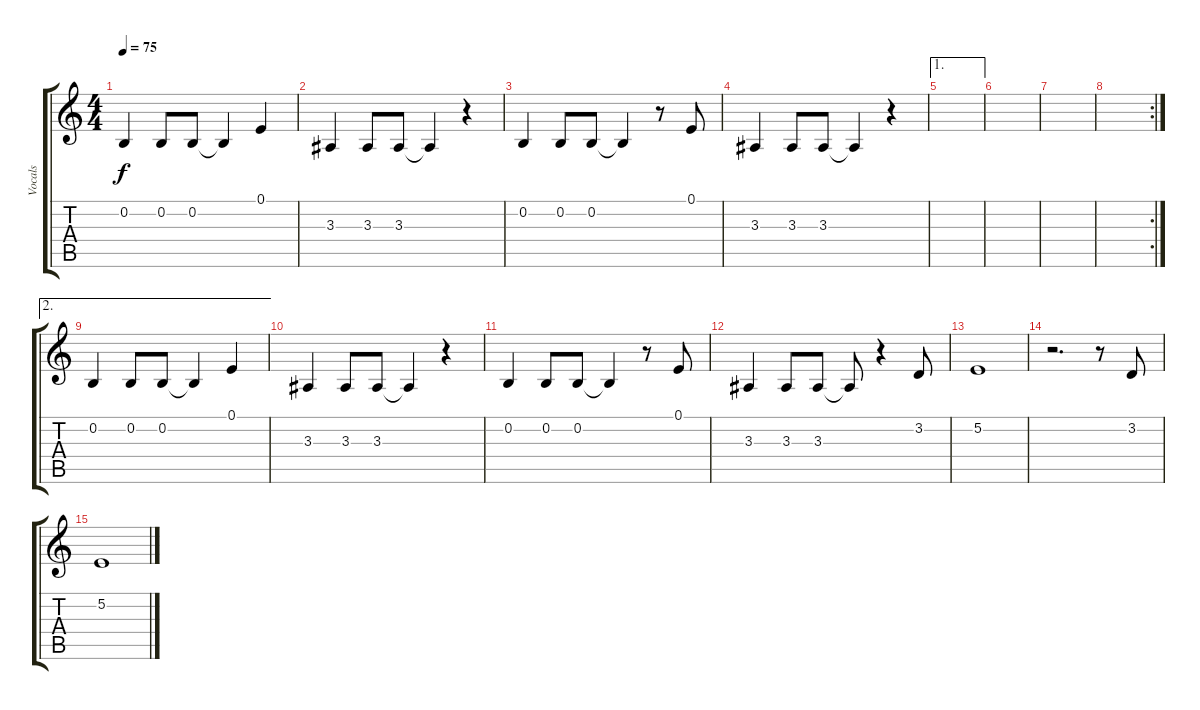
\track ("Vocals" "Vocals") {instrument harmonica}
\staff {score tabs}
\tuning (E4 B3 G3 D3 A2 E2) {hide}
\ts (4 4)
\tempo 75
\clef g2
\ks c
0.2.4{dy f} 0.2.8 0.2.8 0.2{t}.4 0.1.4 |
3.3.4 3.3.8 3.3.8 3.3{t}.4 r.4 |
0.2.4 0.2.8 0.2.8 0.2{t}.4 r.8 0.1.8 |
3.3.4 3.3.8 3.3.8 3.3{t}.4 r.4 |
\ae 1
|
|
|
\rc 2
|
\ae 2
0.2.4 0.2.8 0.2.8 0.2{t}.4 0.1.4 |
3.3.4 3.3.8 3.3.8 3.3{t}.4 r.4 |
0.2.4 0.2.8 0.2.8 0.2{t}.4 r.8 0.1.8 |
3.3.4 3.3.8 3.3.8 3.3{t}.8 r.4 3.2.8 |
5.2.1 |
r.2{d} r.8 3.2.8 |
5.2.1
